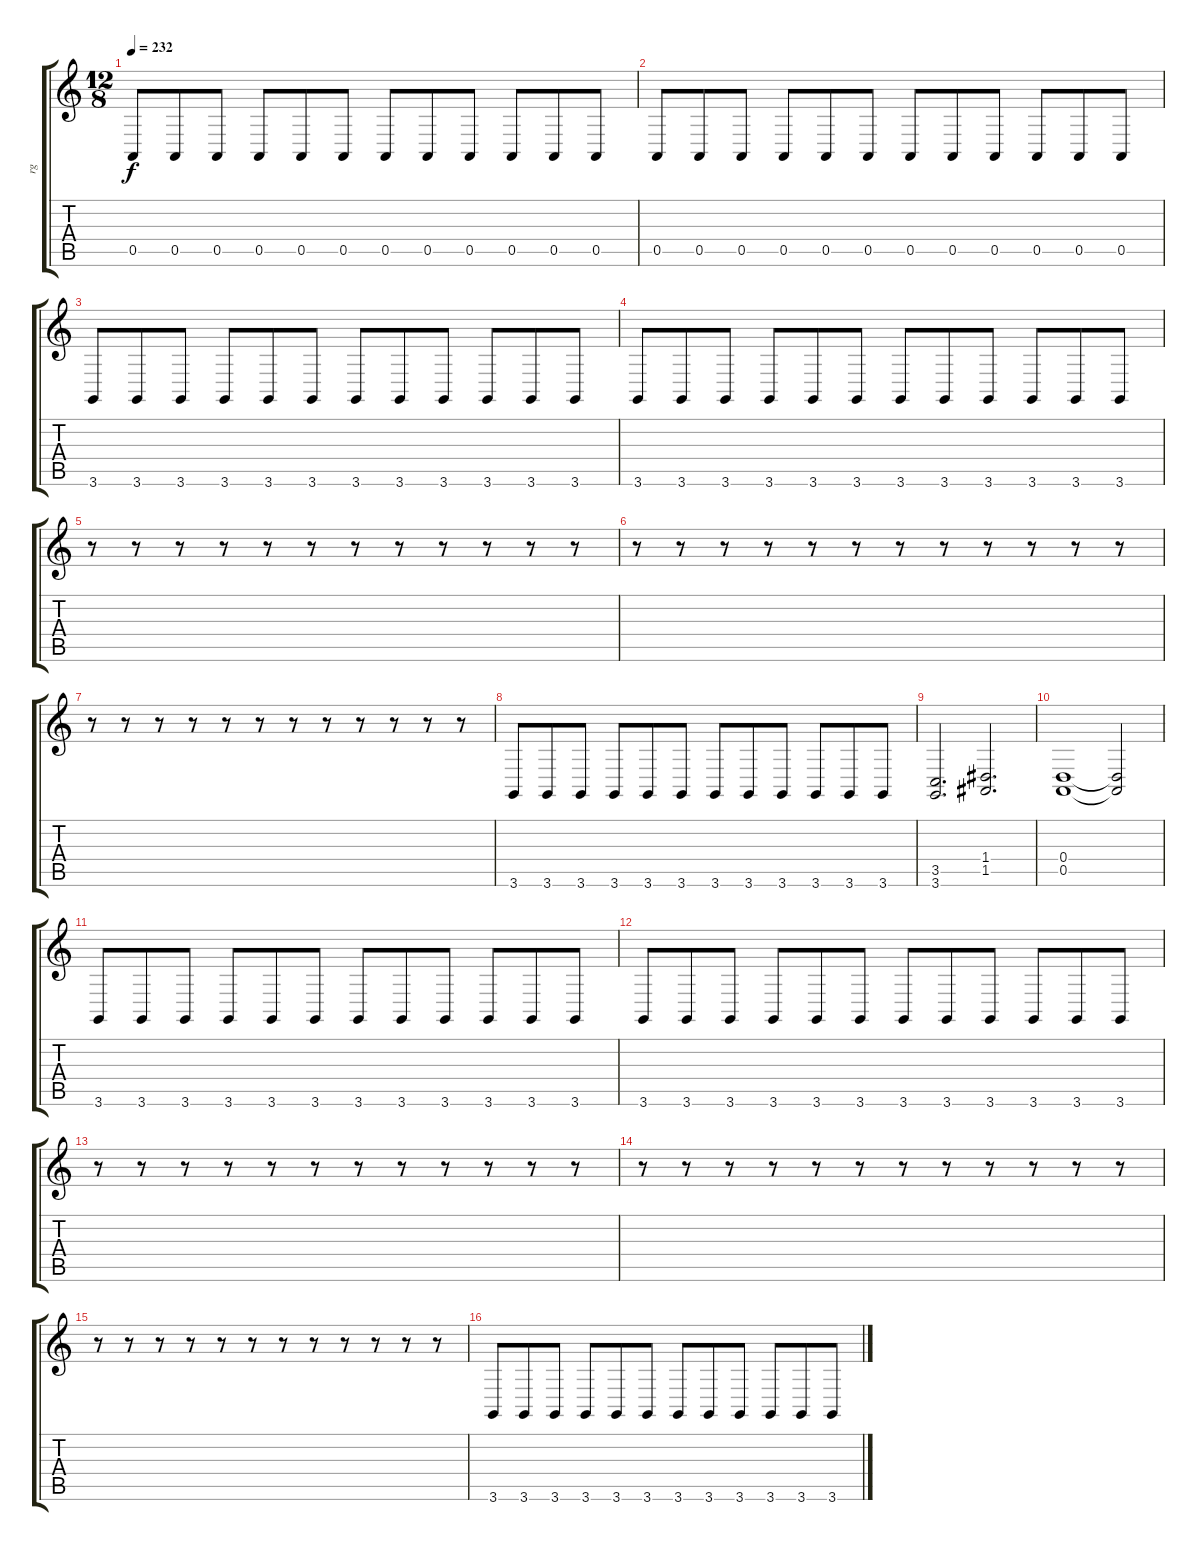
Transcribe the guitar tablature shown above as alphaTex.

\track ("rg" "rg") {instrument lead5charang}
\staff {score tabs}
\tuning (E4 B3 G3 D3 A2 E2) {hide}
\ts (12 8)
\tempo 232
\clef g2
\ks c
0.5.8{dy f} 0.5.8 0.5.8 0.5.8 0.5.8 0.5.8 0.5.8 0.5.8 0.5.8 0.5.8 0.5.8 0.5.8 |
0.5.8 0.5.8 0.5.8 0.5.8 0.5.8 0.5.8 0.5.8 0.5.8 0.5.8 0.5.8 0.5.8 0.5.8 |
3.6.8 3.6.8 3.6.8 3.6.8 3.6.8 3.6.8 3.6.8 3.6.8 3.6.8 3.6.8 3.6.8 3.6.8 |
3.6.8 3.6.8 3.6.8 3.6.8 3.6.8 3.6.8 3.6.8 3.6.8 3.6.8 3.6.8 3.6.8 3.6.8 |
r.8 r.8 r.8 r.8 r.8 r.8 r.8 r.8 r.8 r.8 r.8 r.8 |
r.8 r.8 r.8 r.8 r.8 r.8 r.8 r.8 r.8 r.8 r.8 r.8 |
r.8 r.8 r.8 r.8 r.8 r.8 r.8 r.8 r.8 r.8 r.8 r.8 |
3.6.8 3.6.8 3.6.8 3.6.8 3.6.8 3.6.8 3.6.8 3.6.8 3.6.8 3.6.8 3.6.8 3.6.8 |
(3.5 3.6).2{d} (1.4 1.5).2{d} |
(0.4 0.5).1 (0.4{t} 0.5{t}).2 |
3.6.8 3.6.8 3.6.8 3.6.8 3.6.8 3.6.8 3.6.8 3.6.8 3.6.8 3.6.8 3.6.8 3.6.8 |
3.6.8 3.6.8 3.6.8 3.6.8 3.6.8 3.6.8 3.6.8 3.6.8 3.6.8 3.6.8 3.6.8 3.6.8 |
r.8 r.8 r.8 r.8 r.8 r.8 r.8 r.8 r.8 r.8 r.8 r.8 |
r.8 r.8 r.8 r.8 r.8 r.8 r.8 r.8 r.8 r.8 r.8 r.8 |
r.8 r.8 r.8 r.8 r.8 r.8 r.8 r.8 r.8 r.8 r.8 r.8 |
3.6.8 3.6.8 3.6.8 3.6.8 3.6.8 3.6.8 3.6.8 3.6.8 3.6.8 3.6.8 3.6.8 3.6.8
